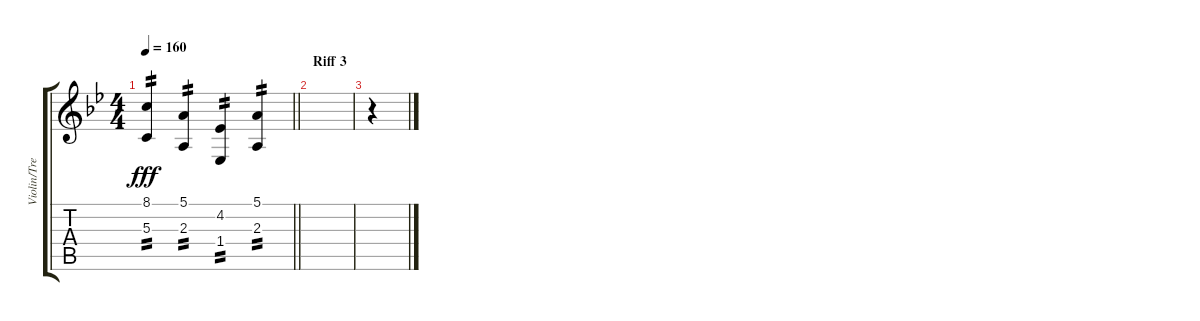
\track ("Violin/Tremolo Strings" "Violin/Tre") {instrument violin}
\staff {score tabs}
\tuning (E4 B3 G3 D3 A2 E2) {hide}
\ts (4 4)
\tempo 160
\clef g2
\barLineRight lightlight
\ks bb
(8.1 5.3).4{tp 2 dy fff} (5.1 2.3).4{tp 2} (4.2 1.4).4{tp 2} (5.1 2.3).4{tp 2} |
\section ("" "Riff 3")
|
r.4
